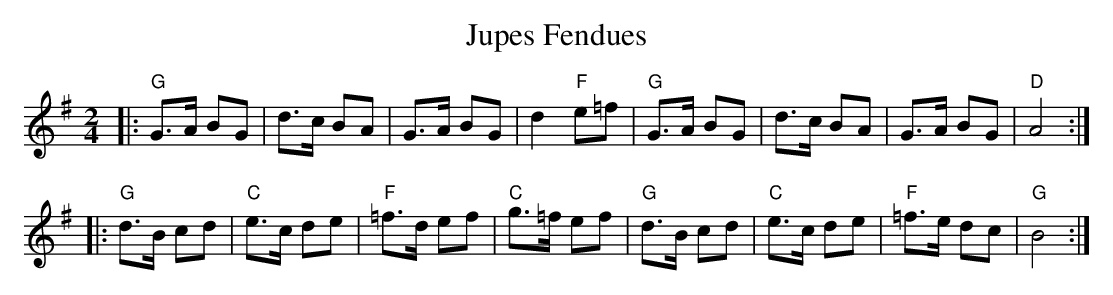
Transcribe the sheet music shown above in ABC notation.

X:1
T:Jupes Fendues
M:2/4
E:12
L:1/8
K:G
|:"G"G>A BG|d>c BA|G>A BG|d2 "F"e=f|\
"G"G>A BG|d>c BA|G>A BG|"D"A4:|*
|:"G"d>B cd|"C"e>c de|"F"=f>d ef|"C"g>=f ef|\
"G"d>B cd|"C"e>c de|"F"=f>e dc|"G"B4:|**
